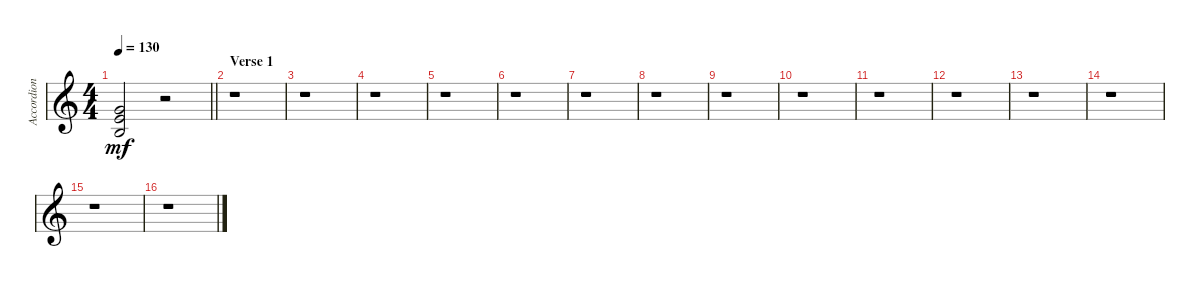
\track ("Accordion" "Accordion") {instrument accordion}
\staff {score}
\tuning (E4 B3 G3 D3 A2 E2) {hide}
\ts (4 4)
\tempo 130
\clef g2
\barLineRight lightlight
\ks aminor
(3.1{t} 5.2{t} 4.3{t}).2{dy mf} r.2 |
\section ("" "Verse 1")
r.1 |
r.1 |
r.1 |
r.1 |
r.1 |
r.1 |
r.1 |
r.1 |
r.1 |
r.1 |
r.1 |
r.1 |
r.1 |
r.1 |
r.1
